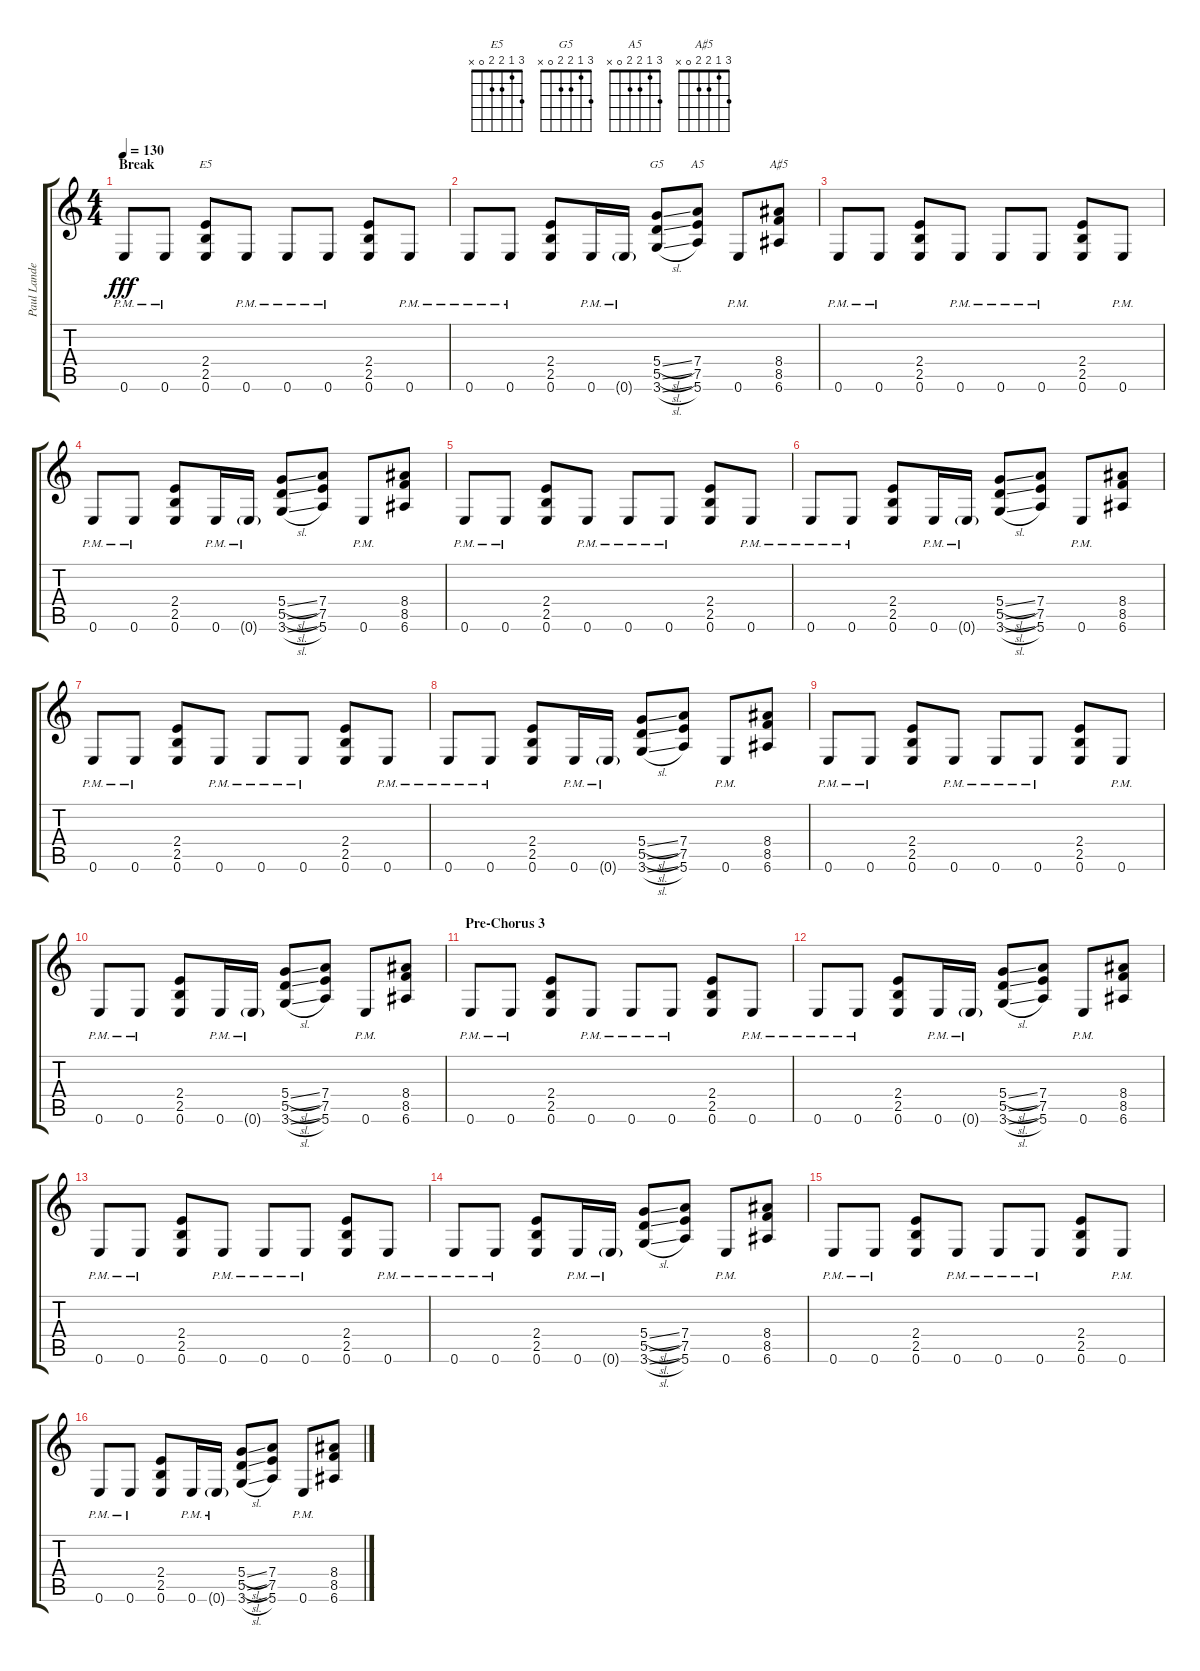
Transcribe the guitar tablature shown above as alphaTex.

\track ("Paul Landers (Rhythm)" "Paul Lande") {instrument distortionguitar}
\staff {score tabs}
\tuning (E4 B3 G3 D3 A2 E2) {hide}
\chord ("E5" 3 1 2 2 0 x)
\chord ("G5" 3 1 2 2 0 x)
\chord ("A5" 3 1 2 2 0 x)
\chord ("A♯5" 3 1 2 2 0 x)
\ts (4 4)
\section ("" "Break")
\tempo 130
\clef g2
\ks c
0.6{pm}.8{dy fff} 0.6{pm}.8 (2.4 2.5 0.6).8{ch "E5"} 0.6{pm}.8 0.6{pm}.8 0.6{pm}.8 (2.4 2.5 0.6).8 0.6{pm}.8 |
0.6{pm}.8 0.6{pm}.8 (2.4 2.5 0.6).8 0.6{pm}.16 0.6{g pm}.16 (5.4{sl} 5.5{sl} 3.6{sl}).8{ch "G5"} (7.4 7.5 5.6).8{ch "A5"} 0.6{pm}.8 (8.4 8.5 6.6).8{ch "A♯5"} |
0.6{pm}.8 0.6{pm}.8 (2.4 2.5 0.6).8 0.6{pm}.8 0.6{pm}.8 0.6{pm}.8 (2.4 2.5 0.6).8 0.6{pm}.8 |
0.6{pm}.8 0.6{pm}.8 (2.4 2.5 0.6).8 0.6{pm}.16 0.6{g pm}.16 (5.4{sl} 5.5{sl} 3.6{sl}).8 (7.4 7.5 5.6).8 0.6{pm}.8 (8.4 8.5 6.6).8 |
0.6{pm}.8 0.6{pm}.8 (2.4 2.5 0.6).8 0.6{pm}.8 0.6{pm}.8 0.6{pm}.8 (2.4 2.5 0.6).8 0.6{pm}.8 |
0.6{pm}.8 0.6{pm}.8 (2.4 2.5 0.6).8 0.6{pm}.16 0.6{g pm}.16 (5.4{sl} 5.5{sl} 3.6{sl}).8 (7.4 7.5 5.6).8 0.6{pm}.8 (8.4 8.5 6.6).8 |
0.6{pm}.8 0.6{pm}.8 (2.4 2.5 0.6).8 0.6{pm}.8 0.6{pm}.8 0.6{pm}.8 (2.4 2.5 0.6).8 0.6{pm}.8 |
0.6{pm}.8 0.6{pm}.8 (2.4 2.5 0.6).8 0.6{pm}.16 0.6{g pm}.16 (5.4{sl} 5.5{sl} 3.6{sl}).8 (7.4 7.5 5.6).8 0.6{pm}.8 (8.4 8.5 6.6).8 |
0.6{pm}.8 0.6{pm}.8 (2.4 2.5 0.6).8 0.6{pm}.8 0.6{pm}.8 0.6{pm}.8 (2.4 2.5 0.6).8 0.6{pm}.8 |
0.6{pm}.8 0.6{pm}.8 (2.4 2.5 0.6).8 0.6{pm}.16 0.6{g pm}.16 (5.4{sl} 5.5{sl} 3.6{sl}).8 (7.4 7.5 5.6).8 0.6{pm}.8 (8.4 8.5 6.6).8 |
\section ("" "Pre-Chorus 3")
0.6{pm}.8 0.6{pm}.8 (2.4 2.5 0.6).8 0.6{pm}.8 0.6{pm}.8 0.6{pm}.8 (2.4 2.5 0.6).8 0.6{pm}.8 |
0.6{pm}.8 0.6{pm}.8 (2.4 2.5 0.6).8 0.6{pm}.16 0.6{g pm}.16 (5.4{sl} 5.5{sl} 3.6{sl}).8 (7.4 7.5 5.6).8 0.6{pm}.8 (8.4 8.5 6.6).8 |
0.6{pm}.8 0.6{pm}.8 (2.4 2.5 0.6).8 0.6{pm}.8 0.6{pm}.8 0.6{pm}.8 (2.4 2.5 0.6).8 0.6{pm}.8 |
0.6{pm}.8 0.6{pm}.8 (2.4 2.5 0.6).8 0.6{pm}.16 0.6{g pm}.16 (5.4{sl} 5.5{sl} 3.6{sl}).8 (7.4 7.5 5.6).8 0.6{pm}.8 (8.4 8.5 6.6).8 |
0.6{pm}.8 0.6{pm}.8 (2.4 2.5 0.6).8 0.6{pm}.8 0.6{pm}.8 0.6{pm}.8 (2.4 2.5 0.6).8 0.6{pm}.8 |
0.6{pm}.8 0.6{pm}.8 (2.4 2.5 0.6).8 0.6{pm}.16 0.6{g pm}.16 (5.4{sl} 5.5{sl} 3.6{sl}).8 (7.4 7.5 5.6).8 0.6{pm}.8 (8.4 8.5 6.6).8
